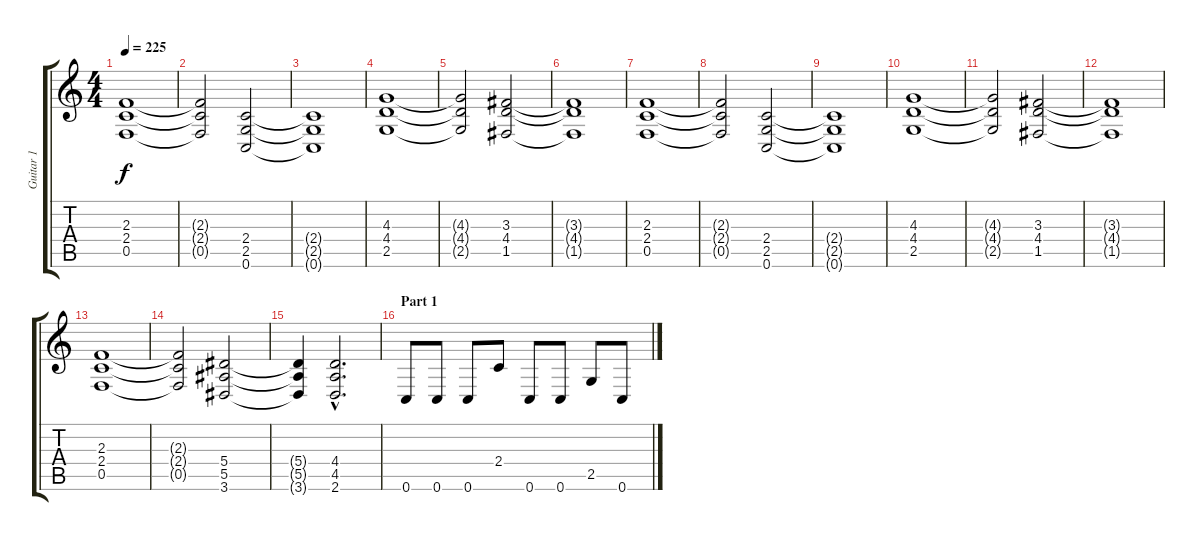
\track ("Guitar 1" "Guitar 1") {instrument distortionguitar}
\staff {score tabs}
\tuning (C4 G3 Eb3 Bb2 F2 C2) {hide}
\ts (4 4)
\tempo 225
\clef g2
\ks c
(2.3 2.4 0.5).1{dy f} |
(2.3{t} 2.4{t} 0.5{t}).2 (2.4 2.5 0.6).2 |
(2.4{t} 2.5{t} 0.6{t}).1 |
(4.3 4.4 2.5).1 |
(4.3{t} 4.4{t} 2.5{t}).2 (3.3 4.4 1.5).2 |
(3.3{t} 4.4{t} 1.5{t}).1 |
(2.3 2.4 0.5).1 |
(2.3{t} 2.4{t} 0.5{t}).2 (2.4 2.5 0.6).2 |
(2.4{t} 2.5{t} 0.6{t}).1 |
(4.3 4.4 2.5).1 |
(4.3{t} 4.4{t} 2.5{t}).2 (3.3 4.4 1.5).2 |
(3.3{t} 4.4{t} 1.5{t}).1 |
(2.3 2.4 0.5).1 |
(2.3{t} 2.4{t} 0.5{t}).2 (5.4 5.5 3.6).2 |
(5.4{t} 5.5{t} 3.6{t}).4 (4.4{hac} 4.5{hac} 2.6{hac}).2{d} |
\section ("" "Part 1")
0.6.8 0.6.8 0.6.8 2.4.8 0.6.8 0.6.8 2.5.8 0.6.8
